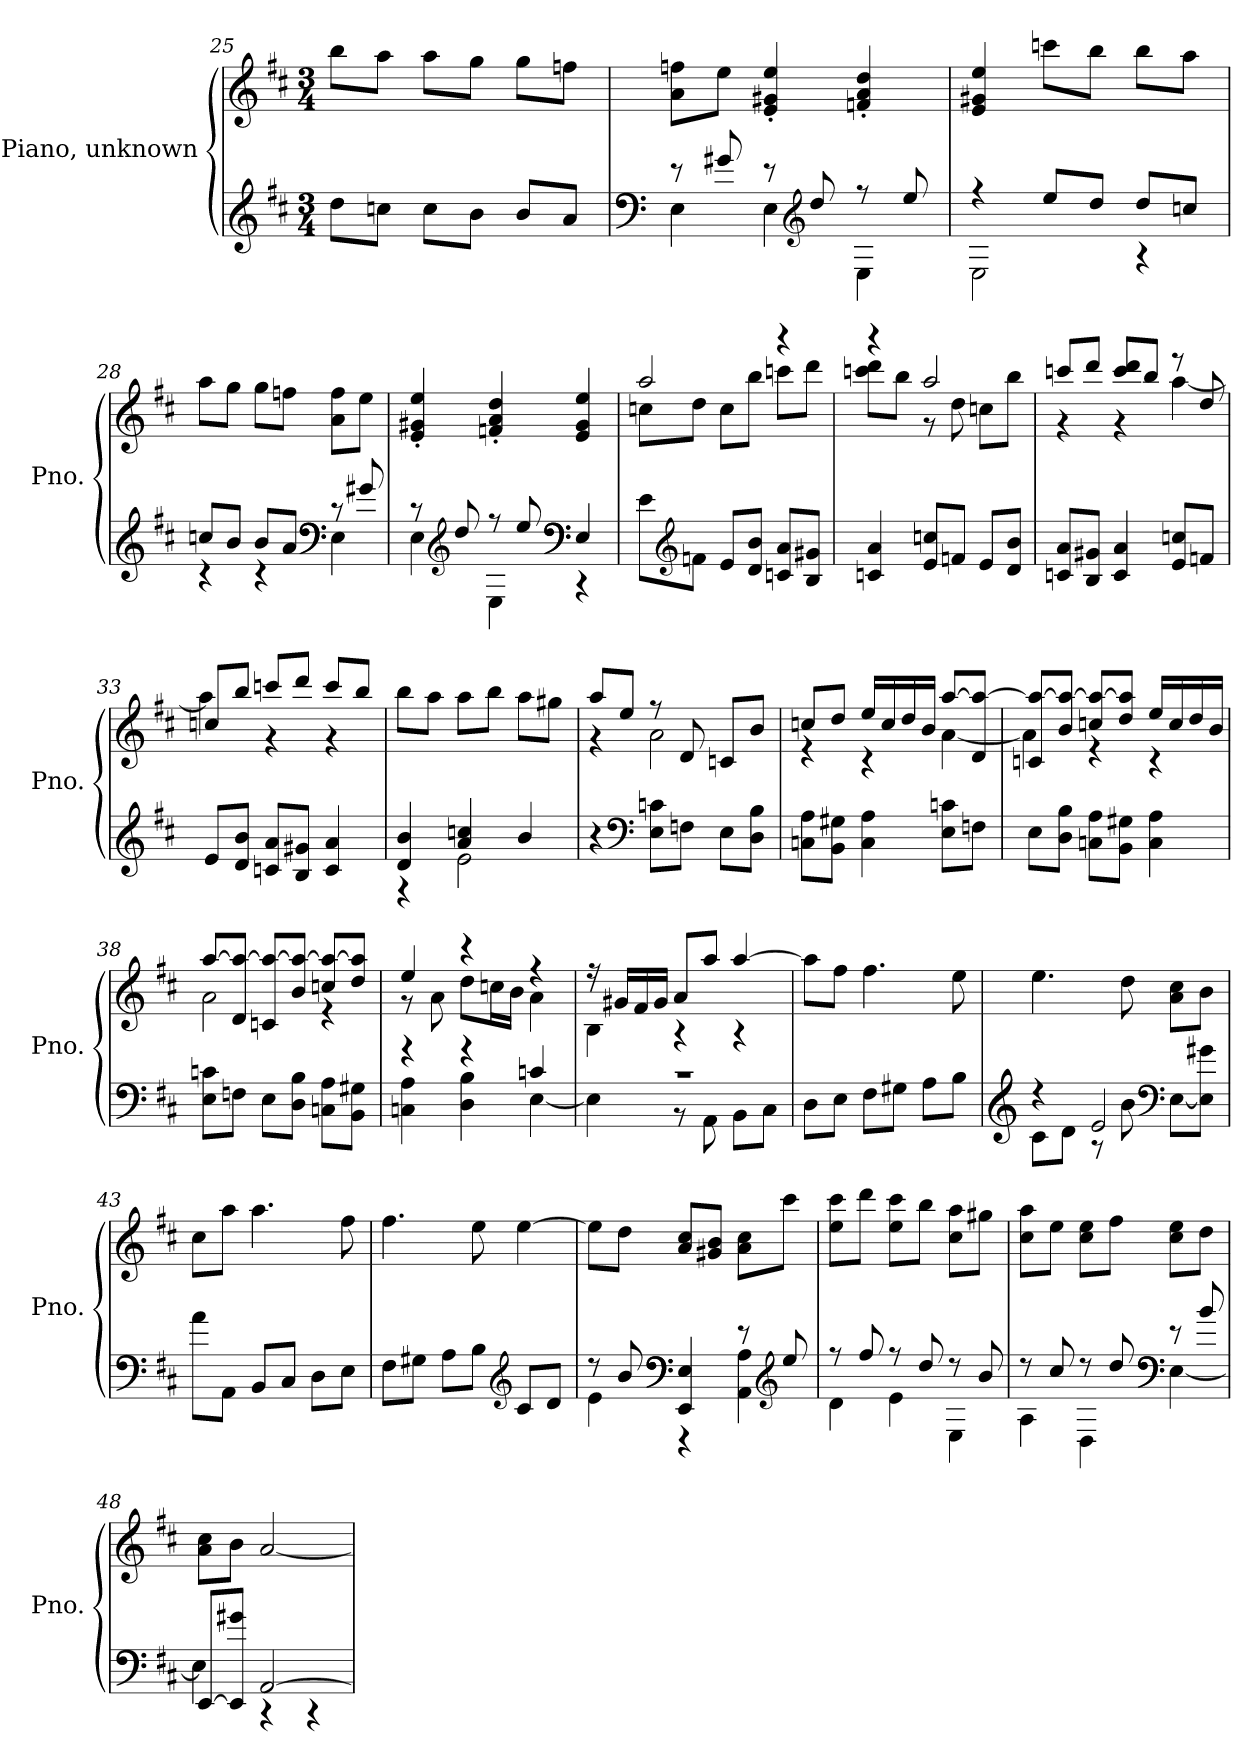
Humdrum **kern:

**kern	**kern
*part1	*part1
*staff2	*staff1
*I"Piano, unknown	*
*I'Pno.	*
!!LO:LB:g=z
*clefG2	*clefG2
*k[f#c#]	*k[f#c#]
*M3/4	*M3/4
=25	=25
8dd\L	8bb\L
8ccn\J	8aa\J
8cc\L	8aa\L
8b\J	8gg\J
8b/L	8gg\L
8a/J	8ffn\J
=26	=26
*clefF4	*
*^	*
8r	4E\	8a\ 8ffn\L
8g#X/	.	8ee\J
8r	4E\	4e/' 4g#X/' 4ee/'
*clefG2	*	*
8dd/	.	.
8r	4E\	4fn/' 4a/' 4dd/'
8ee/	.	.
=27	=27	=27
4r	2E\	4e/ 4g#X/ 4ee/
8ee/L	.	8cccn\L
8dd/J	.	8bb\J
8dd/L	4r	8bb\L
8ccn/J	.	8aa\J
=28	=28	=28
8ccn/L	4r	8aa\L
8b/J	.	8gg\J
8b/L	4r	8gg\L
8a/J	.	8ffn\J
*clefF4	*	*
8r	4E\	8a\ 8ff\L
8g#X/	.	8ee\J
!!LO:PB:g=z
=29	=29	=29
8r	4E\	4e/' 4g#X/' 4ee/'
*clefG2	*	*
8dd/	.	.
8r	4E\	4fn/' 4a/' 4dd/'
8ee/	.	.
*clefF4	*	*
4E/	4r	4e/ 4g#/ 4ee/
*v	*v	*
=30	=30
*	*^
8e\L	2aa/	8ccn\L
*clefG2	*	*
8fn\J	.	8dd\J
8e/L	.	8cc\L
8d/ 8b/J	.	8bb\J
8cn/ 8a/L	4r	8cccn\L
8B/ 8g#X/J	.	8ddd\J
=31	=31	=31
4cn/ 4a/	4r	8cccn\ 8ddd\L
.	.	8bb\J
8e/ 8ccn/L	2aa/	8r
8fn/J	.	8dd\
8e/L	.	8ccn\L
8d/ 8b/J	.	8bb\J
=32	=32	=32
8cn/ 8a/L	8cccn/L	4r
8B/ 8g#X/J	8ddd/J	.
4c/ 4a/	8ccc/ 8ddd/L	4r
.	8bb/J	.
8e/ 8ccn/L	8r	[4aa\
8fn/J	8dd/	.
!!LO:LB:g=z	!!
=33	=33	=33
8e/L	8ccn/L	4aa\]
8d/ 8b/J	8bb/J	.
8cn/ 8a/L	8cccn/L	4r
8B/ 8g#X/J	8ddd/J	.
4c/ 4a/	8ccc/L	4r
.	8bb/J	.
*	*v	*v
=34	=34
*^	*
4d/ 4b/	4r	8bb\L
.	.	8aa\J
4a/ 4ccn/	2e\	8aa\L
.	.	8bb\J
4b/	.	8aa\L
.	.	8gg#X\J
*v	*v	*
=35	=35
*	*^
4r	8aa/L	4r
.	8ee/J	.
*clefF4	*	*
8E\ 8cn\L	8r	2a\
8Fn\J	8d/	.
8E\L	8cn/L	.
8D\ 8B\J	8b/J	.
=36	=36	=36
8Cn\ 8A\L	8ccn/L	4r
8BB\ 8G#X\J	8dd/J	.
4C\ 4A\	16ee/LL	4r
.	16cc/	.
.	16dd/	.
.	16b/JJ	.
8E\ 8cn\L	[8aa/L	[4a\
8Fn\J	8d/ 8aa/_J	.
!!LO:LB:g=z	!!
=37	=37	=37
8E\L	8cn/ 8aa/_L	4a\]
8D\ 8B\J	8b/ 8aa/_J	.
8Cn\ 8A\L	8ccn/ 8aa/_L	4r
8BB\ 8G#X\J	8dd/ 8aa/]J	.
4C\ 4A\	16ee/LL	4r
.	16cc/	.
.	16dd/	.
.	16b/JJ	.
=38	=38	=38
8E\ 8cn\L	[8aa/L	2a\
8Fn\J	8d/ 8aa/_J	.
8E\L	8cn/ 8aa/_L	.
8D\ 8B\J	8b/ 8aa/_J	.
8Cn\ 8A\L	8ccn/ 8aa/_L	4r
8BB\ 8G#X\J	8dd/ 8aa/]J	.
=39	=39	=39
*^	*	*
4r	4Cn\ 4A\	4ee/	8r
.	.	.	8a\
4r	4D\ 4B\	4r	8dd\L
.	.	.	16ccn\L
.	.	.	16b\JJ
4cn/	[4E\	4r	4a\
=40	=40	=40	=40
2.r	4E\]	16r	4B\
.	.	16g#X/LL	.
.	.	16f#/	.
.	.	16g#/JJ	.
.	8r	8a/L	4r
.	8AA\	8aa/J	.
.	8BB\L	[4aa/	4r
.	8C#\J	.	.
*v	*v	*	*
*	*v	*v
!!LO:LB:g=z
=41	=41
8D\L	8aa\L]
8E\J	8ff#\J
8F#\L	4.ff#\
8G#X\J	.
8A\L	.
8B\J	8ee\
=42	=42
*clefG2	*
*^	*
4r	8c#\L	4.ee\
.	8d\J	.
2e/	8r	.
.	8b\	8dd\
*clefF4	*	*
.	[8E\L	8a\ 8cc#\L
.	8E\] 8g#X\J	8b\J
*v	*v	*
=43	=43
8a\L	8cc#\L
8AA\J	8aa\J
8BB/L	4.aa\
8C#/J	.
8D\L	.
8E\J	8ff#\
=44	=44
8F#\L	4.ff#\
8G#X\J	.
8A\L	.
8B\J	8ee\
*clefG2	*
8c#/L	[4ee\
8d/J	.
!!LO:LB:g=z
=45	=45
*^	*
8r	4e\	8ee\L]
8b/	.	8dd\J
*clefF4	*	*
4EE/ 4E/	4r	8a/ 8cc#/L
.	.	8g#X/ 8b/J
8r	4AA\ 4A\	8a\ 8cc#\L
*clefG2	*	*
8ee/	.	8ccc#\J
=46	=46	=46
8r	4d\	8ee\ 8ccc#\L
8ff#/	.	8ddd\J
8r	4e\	8ee\ 8ccc#\L
8dd/	.	8bb\J
8r	4E\	8cc#\ 8aa\L
8b/	.	8gg#X\J
=47	=47	=47
8r	4A\	8cc#\ 8aa\L
8cc#/	.	8ee\J
8r	4D\	8cc#\ 8ee\L
8dd/	.	8ff#\J
*clefF4	*	*
8r	[4E\	8cc#\ 8ee\L
8b/	.	8dd\J
=48	=48	=48
[8EE/L	4E\]	8a\ 8cc#\L
8EE/] 8g#X/J	.	8b\J
[2AA/	4r	[2a/
.	4r	.
*v	*v	*
=	=
*-	*-
